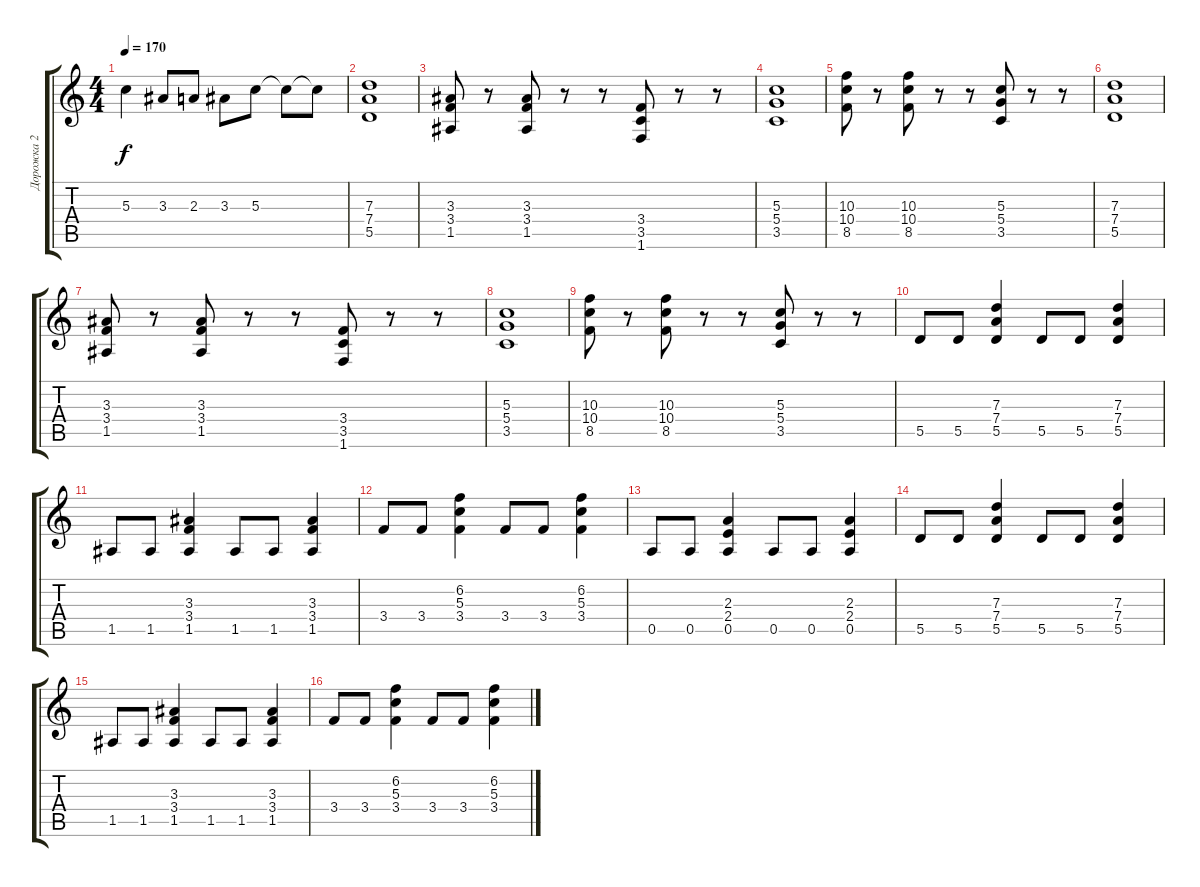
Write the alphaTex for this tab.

\track ("Дорожка 2" "Дорожка 2") {instrument distortionguitar}
\staff {score tabs}
\tuning (E4 B3 G3 D3 A2 E2) {hide}
\ts (4 4)
\tempo 170
\clef g2
\ks c
5.3{t}.4{dy f} 3.3.8 2.3.8 3.3.8 5.3.8 5.3{t}.8 5.3{t}.8 |
(7.3 7.4 5.5).1 |
(3.3 3.4 1.5).8 r.8 (3.3 3.4 1.5).8 r.8 r.8 (3.4 3.5 1.6).8 r.8 r.8 |
(5.3 5.4 3.5).1 |
(10.3 10.4 8.5).8 r.8 (10.3 10.4 8.5).8 r.8 r.8 (5.3 5.4 3.5).8 r.8 r.8 |
(7.3 7.4 5.5).1 |
(3.3 3.4 1.5).8 r.8 (3.3 3.4 1.5).8 r.8 r.8 (3.4 3.5 1.6).8 r.8 r.8 |
(5.3 5.4 3.5).1 |
(10.3 10.4 8.5).8 r.8 (10.3 10.4 8.5).8 r.8 r.8 (5.3 5.4 3.5).8 r.8 r.8 |
5.5.8 5.5.8 (7.3 7.4 5.5).4 5.5.8 5.5.8 (7.3 7.4 5.5).4 |
1.5.8 1.5.8 (3.3 3.4 1.5).4 1.5.8 1.5.8 (3.3 3.4 1.5).4 |
3.4.8 3.4.8 (6.2 5.3 3.4).4 3.4.8 3.4.8 (6.2 5.3 3.4).4 |
0.5.8 0.5.8 (2.3 2.4 0.5).4 0.5.8 0.5.8 (2.3 2.4 0.5).4 |
5.5.8 5.5.8 (7.3 7.4 5.5).4 5.5.8 5.5.8 (7.3 7.4 5.5).4 |
1.5.8 1.5.8 (3.3 3.4 1.5).4 1.5.8 1.5.8 (3.3 3.4 1.5).4 |
3.4.8 3.4.8 (6.2 5.3 3.4).4 3.4.8 3.4.8 (6.2 5.3 3.4).4
